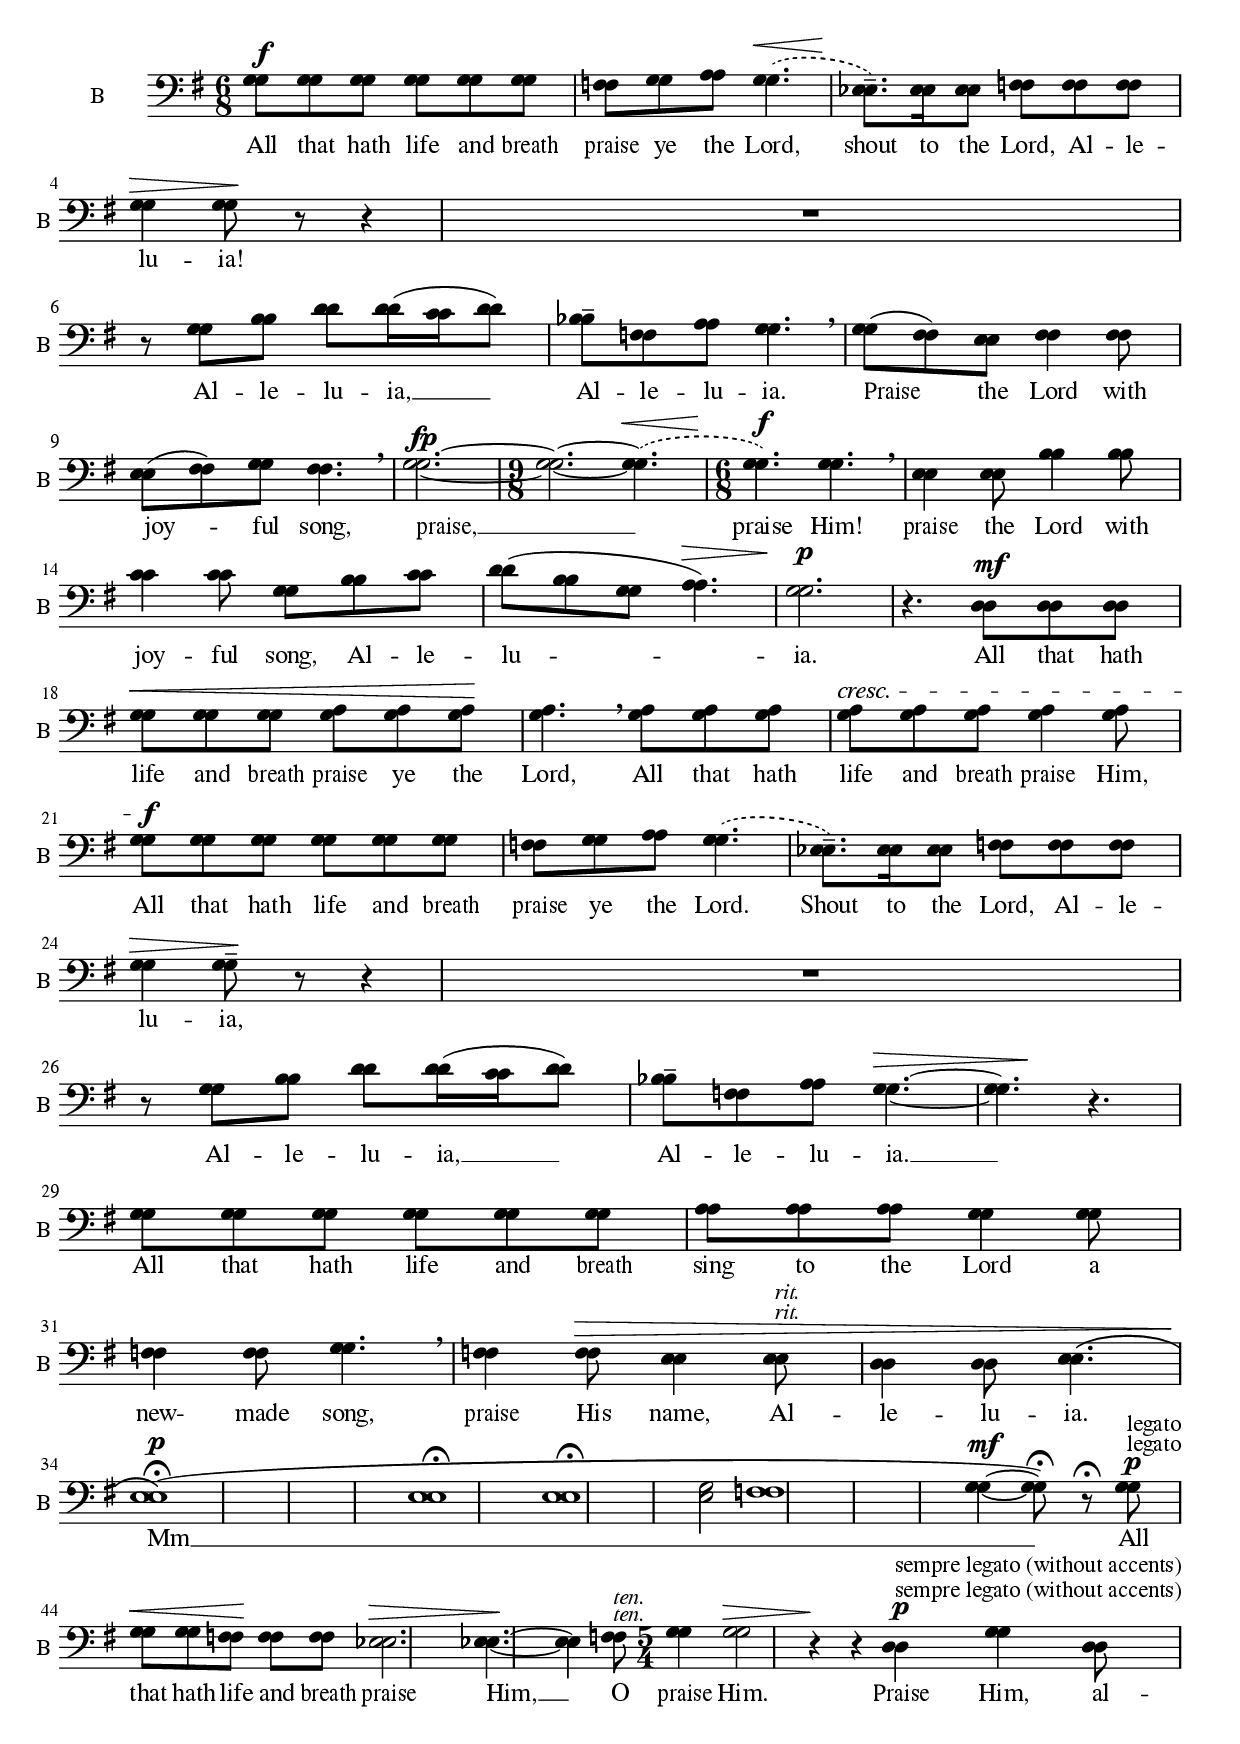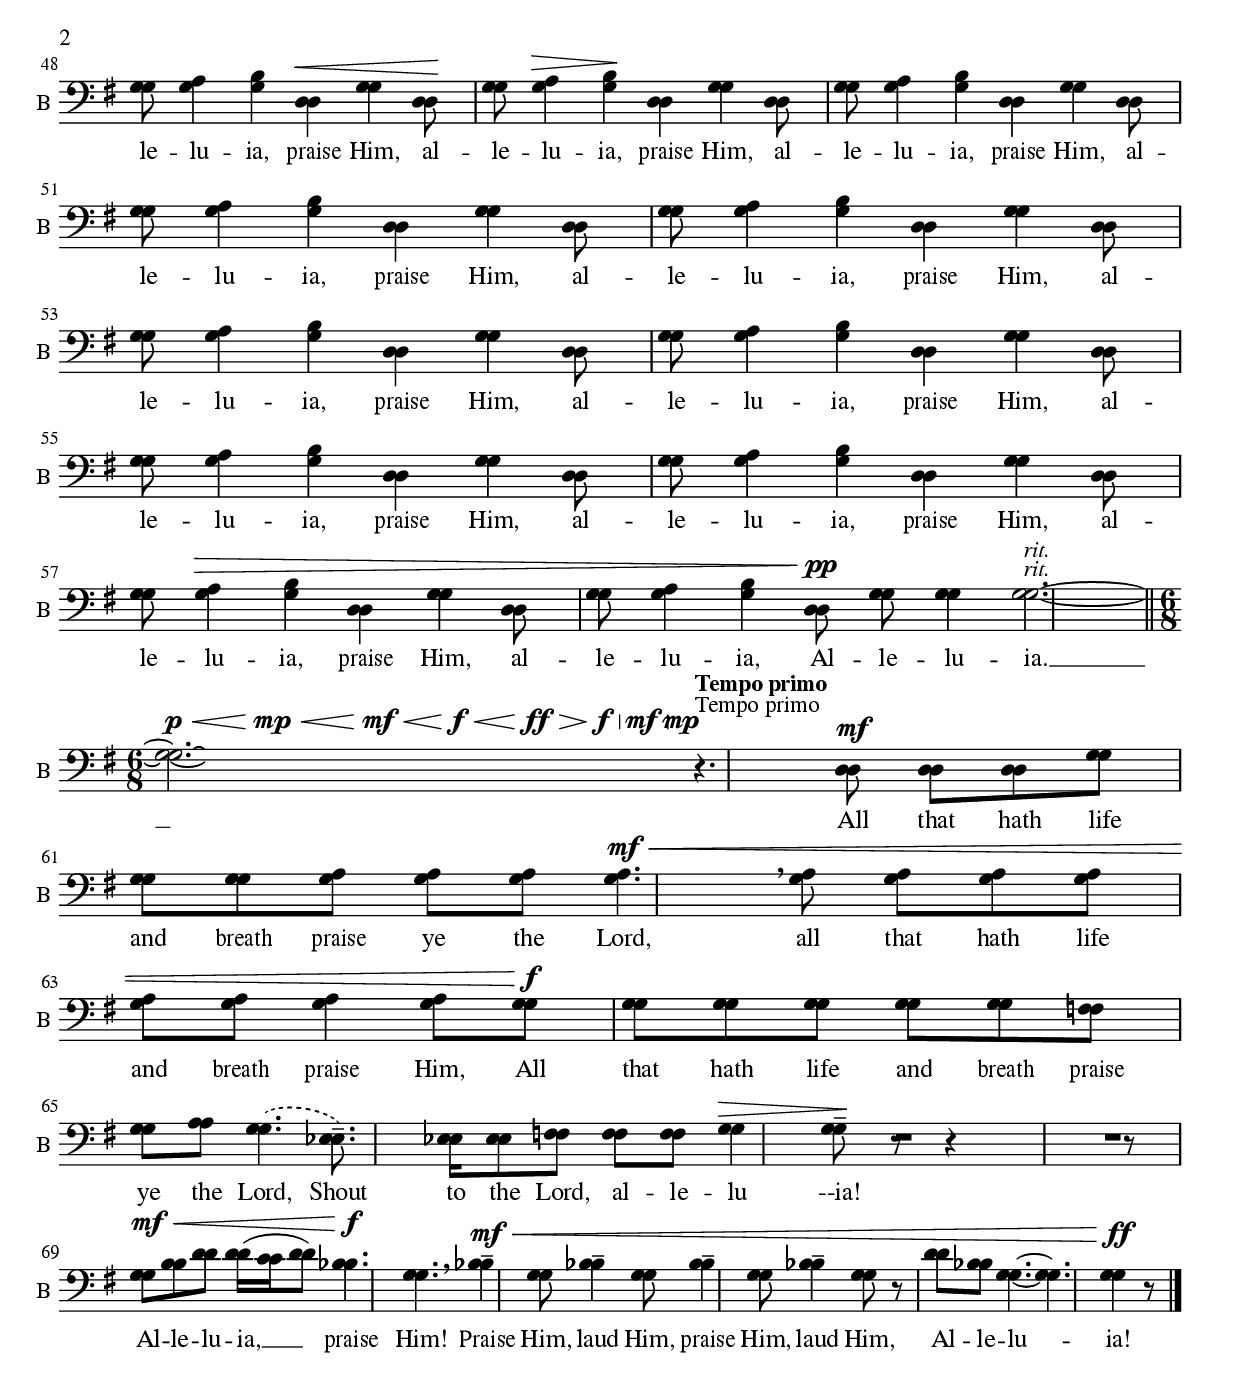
\version "2.16.1"

\include "./dzielenie-głosów.ily"

\paper {
  #(define fonts
     (make-pango-font-tree "FreeSerif"
       "Nimbus Sans"
       "Luxi Mono"
       (/ staff-height pt 20)))
}

\layout {
  \context {
    \Lyrics
    \override LyricText #'stencil =
    #(lambda (grob)
       (ly:stencil-scale (lyric-text::print grob) 1 1))
  }
  \context {
    \Score
    \override SpacingSpanner #'common-shortest-duration =
    #(ly:make-moment 1 100)
  }
}

shrink = #(define-music-function (parser location factor) (number?)
            #{ \once \override LyricText #'stencil =
               #(lambda (grob)
                  (ly:stencil-scale (lyric-text::print grob) factor 1)) #})

\version "2.16.1"

% -*- master: ./pomocnicze/bas-solo.ly;

% Uwaga! z przyczyn technicznych przed skompilowaniem
% partii trzeba zapisywać plik.

% Jeśli ten głos nie dzieli się na dolny i górny,
% wpisz całą partię tutaj a zmiennej "basgorny"
% po prostu nie używaj.
% Jeśli głos się dzieli, wpisz tutaj DOLNĄ partię
% (łącznie z tym, co jest śpiewane unisono):

basdolny = \relative f {
  % w komentarzech to, czego nie potrafię
  % w danym takcie zrealizować

  \key g \major
  \time 6/8
  g8\f g g g g g
  \slurDashed
  \set melismaBusyProperties = #'()
  f g a g4.\<(
  es8.--\!) es16 es8 f f f
  \slurSolid
  \unset melismaBusyProperties
  g4\> g8\! r r4
  R2.
  r8 g b d d16( c d8)
  bes-- f a g4.\breathe
  g8( fis) e fis4 fis8
  e( fis) g fis4.\breathe

  % kartka 2.
  g2.\fp~
  \time 9/8
  \slurDashed
  \set melismaBusyProperties = #'()
  g~ g4.\<(
  \time 6/8
  g\f) g\breathe
  \unset melismaBusyProperties
  \slurSolid
  e4 e8 b'4 b8
  c4 c8 g b c
  d( b g a4.\>)
  g2.\p
  r4. d8\mf d d
  g\< g g g g g\!

  % karta 3.
  g4.\breathe g8 g g
  g\cresc g g g4 g8
  g8\f g g g g g
  \slurDashed
  \set melismaBusyProperties = #'()
  f g a g4.(
  es8.--) es16 es8 f f f
  \slurSolid
  \unset melismaBusyProperties
  g4\> g8--\! r r4
  R2.
  r8 g b d d16( c d8)
  bes-- f a g4.~\>
  << g{s8 s4\!}>> r4.

  % kartka 4.
  g8 g g g g g
  a a a g4 g8
  f4 f8 g4.\breathe
  f4 f8\> e4 e8^\markup{\italic{rit.}}
  d4 d8 e4.\(
  e1*10/4\) ( \fermata\p
  e1*9/8 \fermata
  e1\fermata
  e2
  f1*7/4
  g4 \mf~ g8\fermata )r8\fermata

  %kartka 5.
  g8\p^\markup{legato} g\< g f\! f f
  es2.\>
  es4.\!~ es4 f8^\markup{\italic{ten.}}
  \time 5/4
  g4 g2\> r4\! r4
  d\p^\markup{sempre legato (without accents)} g d8 g g4 g
  d\< g d8\! g g4\> g\!
  d g d8 g g4 g
  d g d8 g g4 g
  d g d8 g g4 g
  d g d8 g g4 g

  % kartka 6.
  d g d8 g g4 g
  d g d8 g g4 g
  d g d8 g g4 g
  d g d8 g g4\> g
  d g d8 g g4 g
  d8\pp g g4 g2.~^\markup{\italic{rit.}} \bar "||"
  \time 6/8
  \cadenzaOn
  g2.*1/2\p\<\laissezVibrer
  s2.\mp\<
  s4
  s4.\mf\<

  s4.
  s4.\f\<
  s4.
  s4.\ff\>

  s4
  s4.\f\>
  s4.\mf\>
  s8\mp

  % kartka 7.
  \tempo "Tempo primo"
  r4. d8\mf d d
  g g g g g g
  g4.\mf\<\breathe g8 g g
  g g g g4 g8
  g\f g g g g g
  \slurDashed
  \set melismaBusyProperties = #'()
  f g a g4.(
  es8.--) es16 es8 f f f
  \slurSolid
  \unset melismaBusyProperties
  g4\> g8--\! r r4
  R2.
  r8 g\mf\< b d d16( c d8)
  bes4.\f g\breathe

  % karta 8.
  bes4--\mf\< g8 bes4-- g8
  bes4-- g8 bes4-- g8
  r d' bes g4.~
  g g4\ff r8 \bar "|."
}


% Jeśli głos się dzieli, tutaj wpisz GÓRNĄ partię
% (łącznie z tym, co jest śpiewane unisono).
% Zapewne będzie Ci wygodnie skopiować wspólne
% fragmenty z tego, co jest już wpisane powyżej.
% Żeby odpowiednio połączyć obie partie, użyj
% \unisono { } , \rownyRytm { } i \podzial { }
% na odpowiednich fragmentach tej partii.

basgorny = \relative f {
  \key g \major
  \time 6/8
  \unisono{
    g8\f g g g g g
    \slurDashed
    \set melismaBusyProperties = #'()
    f g a g4.\<(
    es8.--\!) es16 es8 f f f
    \slurSolid
    \unset melismaBusyProperties
    g4\> g8\! r r4
    R2.
    r8 g b d d16( c d8)
    bes-- f a g4.\breathe
    g8( fis) e fis4 fis8
    e( fis) g fis4.\breathe

    % kartka 2.
    g2.\fp~
    \time 9/8
    \slurDashed
    \set melismaBusyProperties = #'()
    g~ g4.\<(
    \time 6/8
    g\f) g\breathe
    \unset melismaBusyProperties
    \slurSolid
    e4 e8 b'4 b8
    c4 c8 g b c
    d( b g a4.\>)
    g2.\p
    r4. d8\mf d d
    g\< g g
  }
  \rownyRytm{
    a a a\!

    % karta 3.
    a4.\breathe a8 a a
    a\cresc a a a4 a8
  }
  \unisono{
    g8\f g g g g g
    \slurDashed
    \set melismaBusyProperties = #'()
    f g a g4.(
    es8.--) es16 es8 f f f
    \slurSolid
    \unset melismaBusyProperties
    g4\> g8--\! r r4
    R2.
    r8 g b d d16( c d8)
    bes-- f a g4.~\>
    << g{s8 s4\!}>> r4.

    % kartka 4.
    g8 g g g g g
    a a a g4 g8
    f4 f8 g4.\breathe
    f4 f8\> e4 e8^\markup{\italic{rit.}}
    d4 d8 e4.\(
    e1*10/4\) ( \fermata\p
    e1*9/8 \fermata
    e1\fermata
  }
  g2
  \unisono {
    f1*7/4
    g4 \mf~ g8\fermata )r8\fermata

    %kartka 5.
    g8\p^\markup{legato} g\< g f\! f f
    es2.\>
    es4.\!~ es4 f8^\markup{\italic{ten.}}
    \time 5/4
    g4 g2\> r4\! r4
    d\p^\markup{sempre legato (without accents)} g d8 g
  }

  \rownyRytm{a4 b }
  \unisono {
    d,\< g d8\! g
  } a4\> b\!
  \unisono { d, g d8 g } a4 b
  \unisono { d, g d8 g } a4 b
  \unisono { d, g d8 g } a4 b
  \unisono { d, g d8 g } a4 b

  % kartka 6.
  \unisono { d, g d8 g } a4 b
  \unisono { d, g d8 g } a4 b
  \unisono { d, g d8 g } a4 b
  \unisono { d, g d8 g } a4\> b
  \unisono { d, g d8 g } a4 b
  \unisono {
    d,8\pp g g4 g2.~^\markup{\italic{rit.}} \bar "||"
    \time 6/8
    \cadenzaOn
    g2.*1/2\p\<\laissezVibrer
    s2.\mp\<
    s4
    s4.\mf\<

    s4.
    s4.\f\<
    s4.
    s4.\ff\>

    s4
    s4.\f\>
    s4.\mf\>
    s8\mp
    \cadenzaOff


    % kartka 7.
    r4.^\markup{Tempo primo} d8\mf d d
    g g g
  }
  a a a
  a4.\mf\<\breathe a8 a a
  a a a a4 a8
  \unisono{
    g\f g g g g g
    \slurDashed
    \set melismaBusyProperties = #'()
    f g a g4.(
    es8.--) es16 es8 f f f
    \slurSolid
    \unset melismaBusyProperties
    g4\> g8--\! r r4
    R2.
    r8 g\mf\< b d d16( c d8)
    bes4.\f g\breathe

    % karta 8.
    bes4--\mf\< g8 bes4-- g8
    bes4-- g8 bes4-- g8
    r d' bes g4.~
    g g4\ff r8 \bar "|."
  }
}


bastekst = \lyricmode {
  % Tu wpisz libretto. Będzie ono przyczepione
  % do partii dolnego głosu (jeśli jest podział).

  All that hath life and \shrink #0.9 breath \shrink #0.91 praise ye the Lord,
  shout to the Lord, Al -- le -- lu -- ia!
  Al -- le -- lu -- ia, __
  Al -- le -- lu -- ia.
  \shrink #0.91 Praise the Lord with joy -- ful song,

  % kartka 2.
  \shrink #0.91 praise, __ _ _ praise Him!
  \shrink #0.91 praise the Lord with joy -- ful song,
  Al -- le -- lu -- ia.
  All that hath life and \shrink #0.9 breath \shrink #0.91 praise ye the

  % kartka 3.
  Lord,
  All that hath life and \shrink #0.9 breath \shrink #0.91 praise Him,
  All that hath life and \shrink #0.9 breath \shrink #0.91 praise ye the Lord.
  Shout to the Lord, Al -- le -- lu -- ia,
  Al -- le -- lu -- ia, __
  Al -- le -- lu -- ia. __

  % kartka 4.
  All that hath life and \shrink #0.9 breath sing to the Lord
  a new- made song, % nie wiem, co z myślinikiem w tekście
  \shrink #0.91 praise His name, Al -- le -- lu -- ia.
  Mm __

  % kartka 5.
  All that hath life and \shrink #0.9 breath \shrink #0.91 praise Him, __
  O \shrink #0.91 praise Him.
  \shrink #0.91 Praise Him, al -- le -- lu -- ia,
  \shrink #0.91 praise Him, al -- le -- lu -- ia,
  \shrink #0.91 praise Him, al -- le -- lu -- ia,
  \shrink #0.91 praise Him, al -- le -- lu -- ia,
  \shrink #0.91 praise Him, al -- le -- lu -- ia,
  \shrink #0.91 praise Him, al -- le -- lu -- ia,

  % kartka 6.
  \shrink #0.91 praise Him, al -- le -- lu -- ia,
  \shrink #0.91 praise Him, al -- le -- lu -- ia,
  \shrink #0.91 praise Him, al -- le -- lu -- ia,
  \shrink #0.91 praise Him, al -- le -- lu -- ia,
  \shrink #0.91 praise Him, al -- le -- lu -- ia,
  Al -- le -- lu -- ia. __

  % kartka 7.
  All that hath life and \shrink #0.9 breath \shrink #0.91 praise ye the Lord,
  all that hath life and \shrink #0.9 breath \shrink #0.91 praise Him,
  All that hath life and \shrink #0.9 breath \shrink #0.91 praise ye the Lord,
  Shout to the Lord, al -- le -- lu --ia!
  Al -- le -- lu -- ia, __ \shrink #0.91 praise Him!

  % kartka 8.
  \shrink #0.91 Praise Him, laud Him,
  \shrink #0.91 praise Him, laud Him,
  Al -- le -- lu -- ia!
}

bas = {
  <<
    \basdolny
    \basgorny
  >>
}


\new Staff {
  \set Staff.instrumentName = "B "
  \set Staff.shortInstrumentName = "B "
  \dynamicUp
  \tupletUp
  \clef F

  \bas
}
\addlyrics \bastekst
